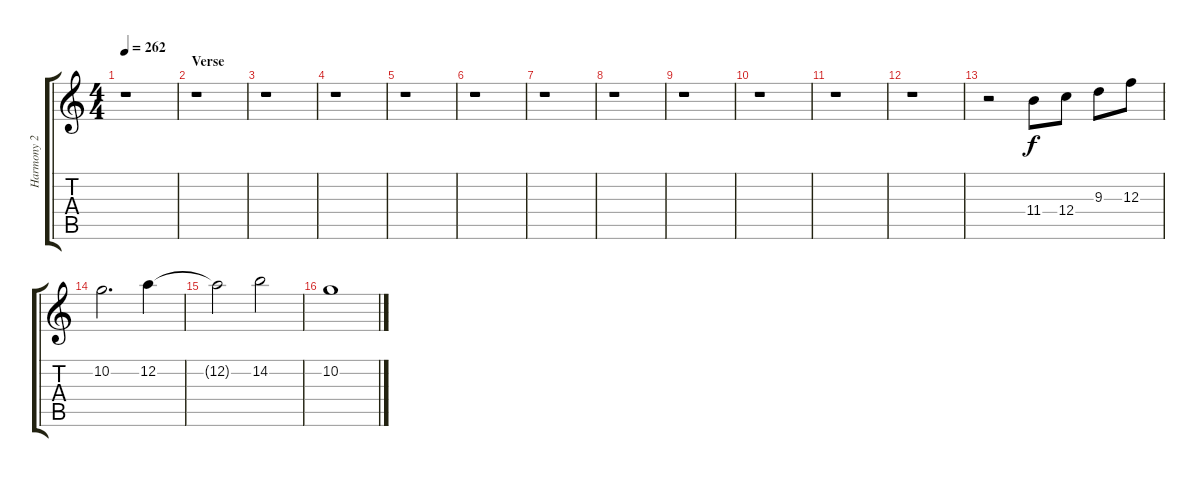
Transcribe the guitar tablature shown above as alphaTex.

\track ("Harmony 2" "Harmony 2") {instrument overdrivenguitar}
\staff {score tabs}
\tuning (D4 A3 F3 C3 G2 C2) {hide}
\ts (4 4)
\tempo 262
\clef g2
\ks aminor
r.1{dy f} |
\section ("" "Verse")
r.1 |
r.1 |
r.1 |
r.1 |
r.1 |
r.1 |
r.1 |
r.1 |
r.1 |
r.1 |
r.1 |
r.2 11.4.8 12.4.8 9.3.8 12.3.8 |
10.2.2{d} 12.2.4 |
12.2{t}.2 14.2.2 |
10.2.1
